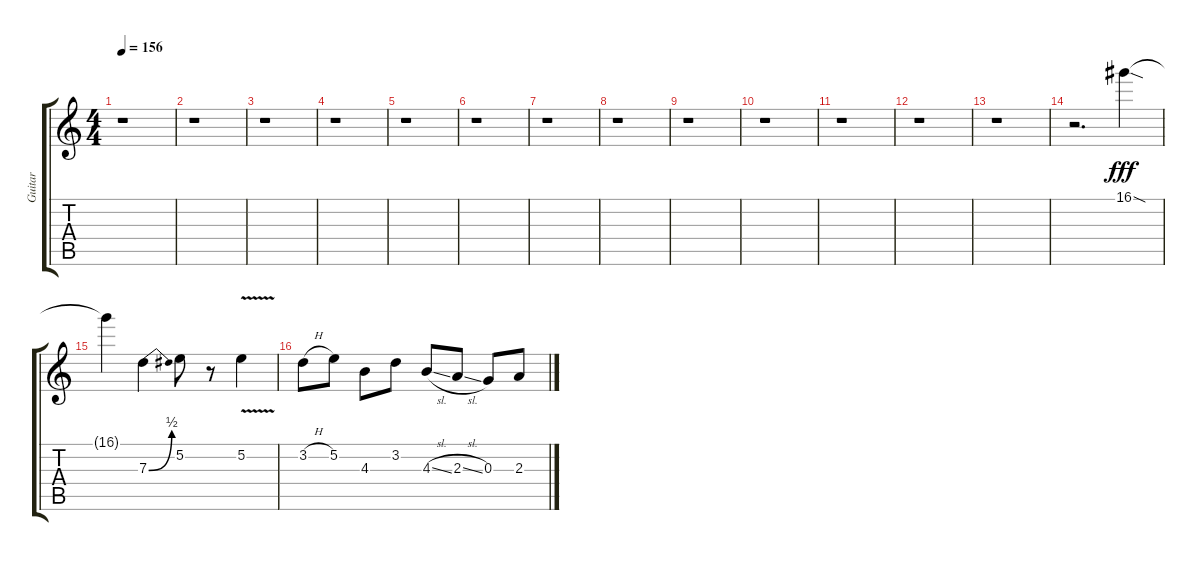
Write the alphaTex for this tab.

\track ("Guitar" "Guitar") {instrument overdrivenguitar}
\staff {score tabs}
\tuning (E4 B3 G3 D3 A2 E2) {hide}
\ts (4 4)
\tempo 156
\clef g2
\ks c
r.1{dy fff} |
r.1 |
r.1 |
r.1 |
r.1 |
r.1 |
r.1 |
r.1 |
r.1 |
r.1 |
r.1 |
r.1 |
r.1 |
r.2{d} 16.1{sod}.4 |
16.1{t}.4 7.3{be (bend 0 0 60 2)}.4 5.2.8 r.8 5.2{v}.4 |
3.2{h}.8 5.2.8 4.3.8 3.2.8 4.3{sl}.8 2.3{sl}.8 0.3.8 2.3.8
